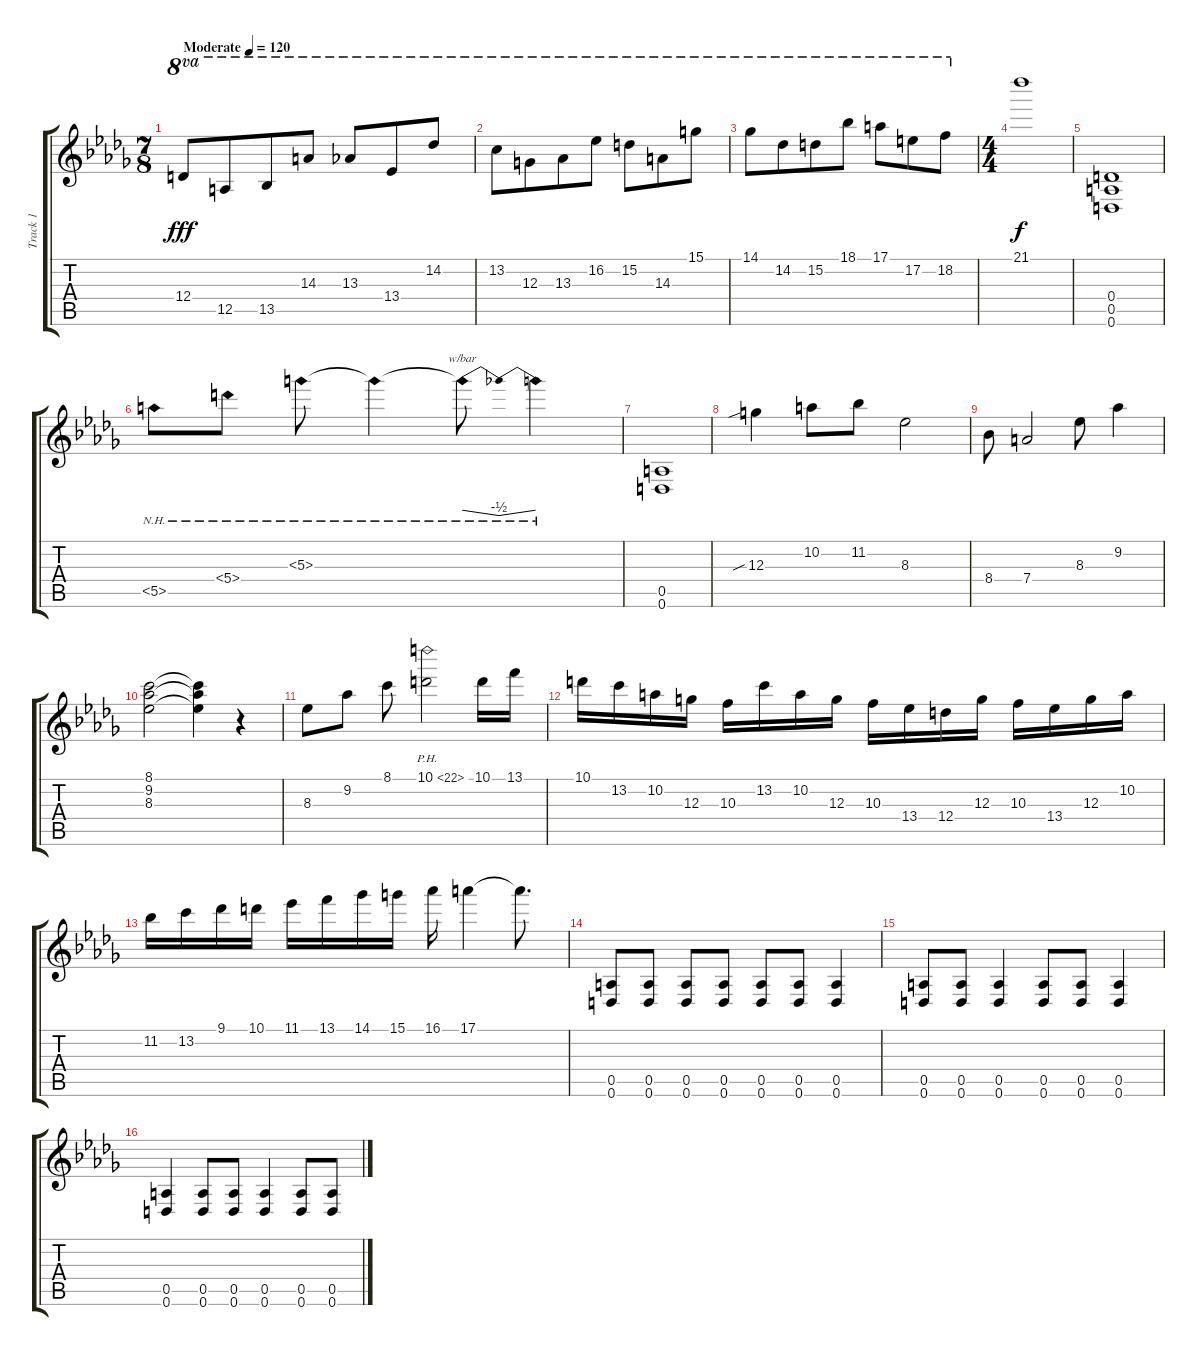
\track ("Track 1" "Track 1") {instrument distortionguitar}
\staff {score tabs}
\tuning (E4 B3 G3 D3 A2 D2) {hide}
\ts (7 8)
\tempo (120 "Moderate")
\clef g2
\ks db
12.4.8{ot 8va dy fff instrument distortionguitar} 12.5.8{ot 8va} 13.5.8{ot 8va} 14.3.8{ot 8va} 13.3.8{ot 8va} 13.4.8{ot 8va} 14.2.8{ot 8va} |
13.2.8{ot 8va} 12.3.8{ot 8va} 13.3.8{ot 8va} 16.2.8{ot 8va} 15.2.8{ot 8va} 14.3.8{ot 8va} 15.1.8{ot 8va} |
14.1.8{ot 8va} 14.2.8{ot 8va} 15.2.8{ot 8va} 18.1.8{ot 8va} 17.1.8{ot 8va} 17.2.8{ot 8va} 18.2.8{ot 8va} |
\ts (4 4)
21.1.1{dy f} |
(0.4 0.5 0.6).1 |
5.5{nh}.8 5.4{nh}.8 5.3{nh}.8 5.3{nh t}.4 5.3{nh t}.8{tbe (dip default 0 0 30 -2 60 0)} 5.3{nh t}.4 |
(0.5 0.6).1 |
12.3{sib}.4 10.2.8 11.2.8 8.3.2 |
8.4.8 7.4.2 8.3.8 9.2.4 |
(8.1 9.2 8.3).2 (8.1{t} 9.2{t} 8.3{t}).4 r.4 |
8.3.8 9.2.8 8.1.8 10.1{ph 12}.2 10.1.16 13.1.16 |
10.1.16 13.2.16 10.2.16 12.3.16 10.3.16 13.2.16 10.2.16 12.3.16 10.3.16 13.4.16 12.4.16 12.3.16 10.3.16 13.4.16 12.3.16 10.2.16 |
11.2.16 13.2.16 9.1.16 10.1.16 11.1.16 13.1.16 14.1.16 15.1.16 16.1.16 17.1.4 17.1{t}.8{d} |
(0.5 0.6).8 (0.5 0.6).8 (0.5 0.6).8 (0.5 0.6).8 (0.5 0.6).8 (0.5 0.6).8 (0.5 0.6).4 |
(0.5 0.6).8 (0.5 0.6).8 (0.5 0.6).4 (0.5 0.6).8 (0.5 0.6).8 (0.5 0.6).4 |
(0.5 0.6).4 (0.5 0.6).8 (0.5 0.6).8 (0.5 0.6).4 (0.5 0.6).8 (0.5 0.6).8
